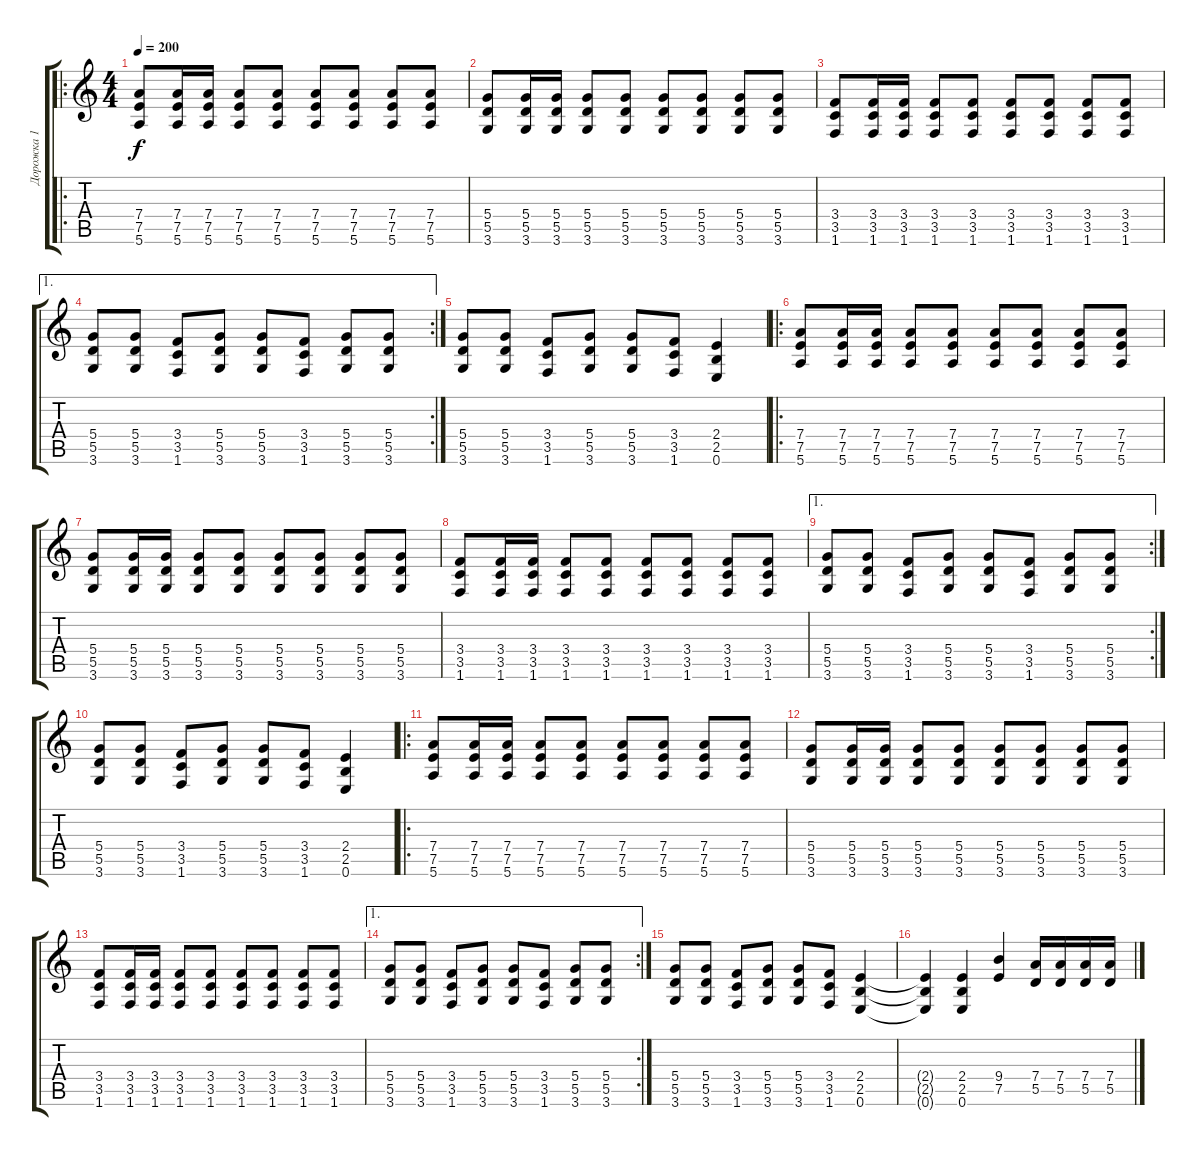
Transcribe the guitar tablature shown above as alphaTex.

\track ("Дорожка 1" "Дорожка 1") {instrument distortionguitar}
\staff {score tabs}
\tuning (E4 B3 G3 D3 A2 E2) {hide}
\ro
\ts (4 4)
\tempo 200
\clef g2
\ks c
(7.4 7.5 5.6).8{dy f instrument distortionguitar} (7.4 7.5 5.6).16 (7.4 7.5 5.6).16 (7.4 7.5 5.6).8 (7.4 7.5 5.6).8 (7.4 7.5 5.6).8 (7.4 7.5 5.6).8 (7.4 7.5 5.6).8 (7.4 7.5 5.6).8 |
(5.4 5.5 3.6).8 (5.4 5.5 3.6).16 (5.4 5.5 3.6).16 (5.4 5.5 3.6).8 (5.4 5.5 3.6).8 (5.4 5.5 3.6).8 (5.4 5.5 3.6).8 (5.4 5.5 3.6).8 (5.4 5.5 3.6).8 |
(3.4 3.5 1.6).8 (3.4 3.5 1.6).16 (3.4 3.5 1.6).16 (3.4 3.5 1.6).8 (3.4 3.5 1.6).8 (3.4 3.5 1.6).8 (3.4 3.5 1.6).8 (3.4 3.5 1.6).8 (3.4 3.5 1.6).8 |
\ae 1
\rc 2
(5.4 5.5 3.6).8 (5.4 5.5 3.6).8 (3.4 3.5 1.6).8 (5.4 5.5 3.6).8 (5.4 5.5 3.6).8 (3.4 3.5 1.6).8 (5.4 5.5 3.6).8 (5.4 5.5 3.6).8 |
(5.4 5.5 3.6).8 (5.4 5.5 3.6).8 (3.4 3.5 1.6).8 (5.4 5.5 3.6).8 (5.4 5.5 3.6).8 (3.4 3.5 1.6).8 (2.4 2.5 0.6).4 |
\ro
(7.4 7.5 5.6).8 (7.4 7.5 5.6).16 (7.4 7.5 5.6).16 (7.4 7.5 5.6).8 (7.4 7.5 5.6).8 (7.4 7.5 5.6).8 (7.4 7.5 5.6).8 (7.4 7.5 5.6).8 (7.4 7.5 5.6).8 |
(5.4 5.5 3.6).8 (5.4 5.5 3.6).16 (5.4 5.5 3.6).16 (5.4 5.5 3.6).8 (5.4 5.5 3.6).8 (5.4 5.5 3.6).8 (5.4 5.5 3.6).8 (5.4 5.5 3.6).8 (5.4 5.5 3.6).8 |
(3.4 3.5 1.6).8 (3.4 3.5 1.6).16 (3.4 3.5 1.6).16 (3.4 3.5 1.6).8 (3.4 3.5 1.6).8 (3.4 3.5 1.6).8 (3.4 3.5 1.6).8 (3.4 3.5 1.6).8 (3.4 3.5 1.6).8 |
\ae 1
\rc 2
(5.4 5.5 3.6).8 (5.4 5.5 3.6).8 (3.4 3.5 1.6).8 (5.4 5.5 3.6).8 (5.4 5.5 3.6).8 (3.4 3.5 1.6).8 (5.4 5.5 3.6).8 (5.4 5.5 3.6).8 |
(5.4 5.5 3.6).8 (5.4 5.5 3.6).8 (3.4 3.5 1.6).8 (5.4 5.5 3.6).8 (5.4 5.5 3.6).8 (3.4 3.5 1.6).8 (2.4 2.5 0.6).4 |
\ro
(7.4 7.5 5.6).8 (7.4 7.5 5.6).16 (7.4 7.5 5.6).16 (7.4 7.5 5.6).8 (7.4 7.5 5.6).8 (7.4 7.5 5.6).8 (7.4 7.5 5.6).8 (7.4 7.5 5.6).8 (7.4 7.5 5.6).8 |
(5.4 5.5 3.6).8 (5.4 5.5 3.6).16 (5.4 5.5 3.6).16 (5.4 5.5 3.6).8 (5.4 5.5 3.6).8 (5.4 5.5 3.6).8 (5.4 5.5 3.6).8 (5.4 5.5 3.6).8 (5.4 5.5 3.6).8 |
(3.4 3.5 1.6).8 (3.4 3.5 1.6).16 (3.4 3.5 1.6).16 (3.4 3.5 1.6).8 (3.4 3.5 1.6).8 (3.4 3.5 1.6).8 (3.4 3.5 1.6).8 (3.4 3.5 1.6).8 (3.4 3.5 1.6).8 |
\ae 1
\rc 2
(5.4 5.5 3.6).8 (5.4 5.5 3.6).8 (3.4 3.5 1.6).8 (5.4 5.5 3.6).8 (5.4 5.5 3.6).8 (3.4 3.5 1.6).8 (5.4 5.5 3.6).8 (5.4 5.5 3.6).8 |
(5.4 5.5 3.6).8 (5.4 5.5 3.6).8 (3.4 3.5 1.6).8 (5.4 5.5 3.6).8 (5.4 5.5 3.6).8 (3.4 3.5 1.6).8 (2.4 2.5 0.6).4 |
(2.4{t} 2.5{t} 0.6{t}).4 (2.4 2.5 0.6).4 (9.4 7.5).4 (7.4 5.5).16 (7.4 5.5).16 (7.4 5.5).16 (7.4 5.5).16
